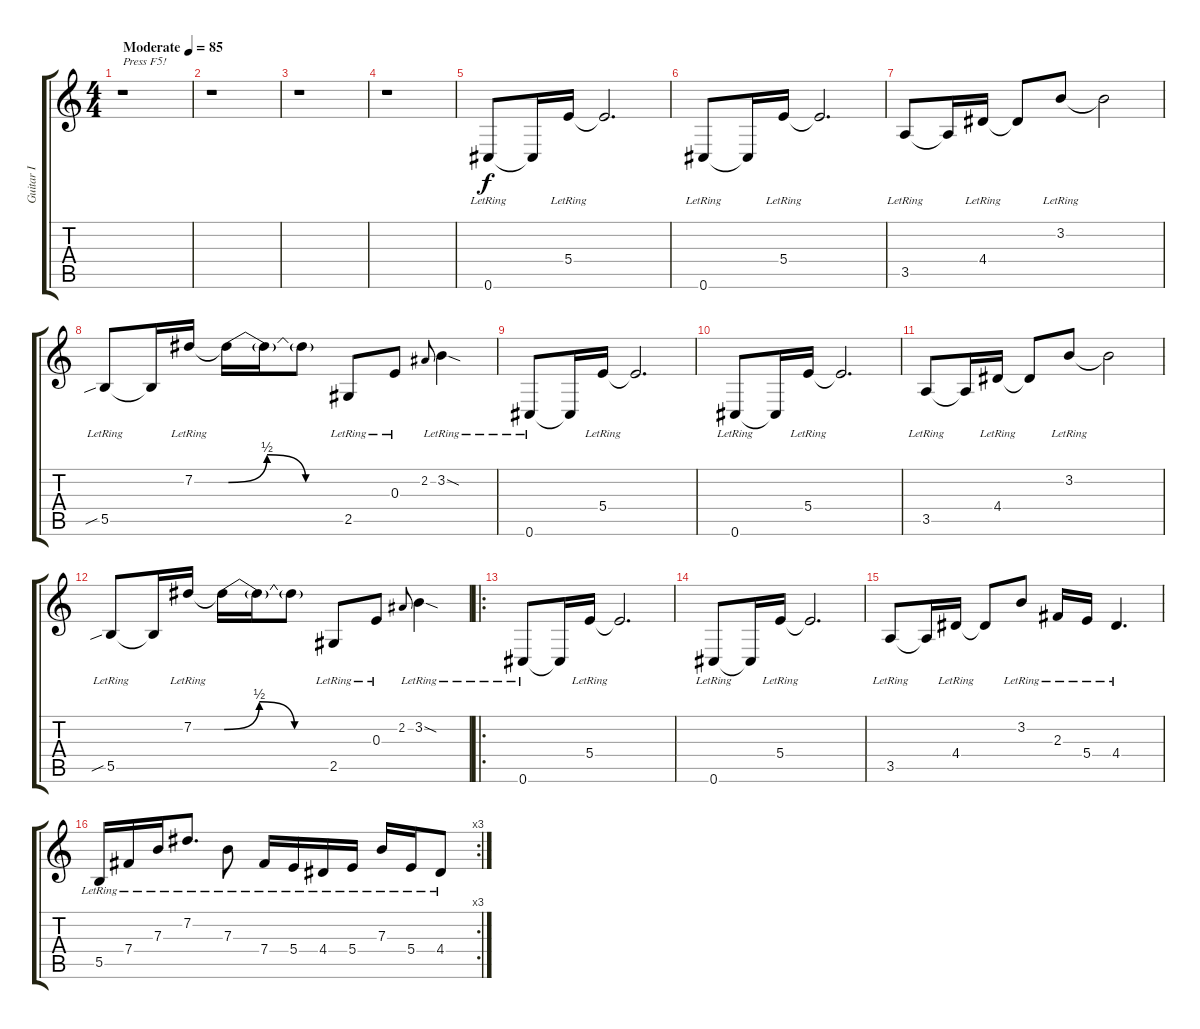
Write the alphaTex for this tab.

\track ("Guitar I" "Guitar I") {instrument electricguitarjazz}
\staff {score tabs}
\tuning (Db4 Ab3 E3 B2 Gb2 Db2) {hide}
\ts (4 4)
\tempo (85 "Moderate")
\clef g2
\ks c
r.1{txt "Press F5!" dy f instrument electricguitarjazz} |
r.1 |
r.1 |
r.1 |
0.6{lr}.8 0.6{t}.16 5.4{lr}.16 5.4{t}.2{d} |
0.6{lr}.8 0.6{t}.16 5.4{lr}.16 5.4{t}.2{d} |
3.5{lr}.8 3.5{t}.16 4.4{lr}.16 4.4{t}.8 3.2{lr}.8 3.2{t}.2 |
5.5{sib lr}.8 5.5{t}.16 7.2{lr}.16 7.2{be (custom 0 0 20 2 40 0 60 0) t}.16 7.2{t}.16 7.2{t}.8 2.5{lr}.8 0.3{lr}.8 2.2.8{gr onbeat} 3.2{sod lr}.4 |
0.6{lr}.8 0.6{t}.16 5.4{lr}.16 5.4{t}.2{d} |
0.6{lr}.8 0.6{t}.16 5.4{lr}.16 5.4{t}.2{d} |
3.5{lr}.8 3.5{t}.16 4.4{lr}.16 4.4{t}.8 3.2{lr}.8 3.2{t}.2 |
5.5{sib lr}.8 5.5{t}.16 7.2{lr}.16 7.2{be (custom 0 0 20 2 40 0 60 0) t}.16 7.2{t}.16 7.2{t}.8 2.5{lr}.8 0.3{lr}.8 2.2.8{gr onbeat} 3.2{sod lr}.4 |
\ro
0.6{lr}.8 0.6{t}.16 5.4{lr}.16 5.4{t}.2{d} |
0.6{lr}.8 0.6{t}.16 5.4{lr}.16 5.4{t}.2{d} |
3.5{lr}.8 3.5{t}.16 4.4{lr}.16 4.4{t}.8 3.2{lr}.8 2.3{lr}.16 5.4{lr}.16 4.4{lr}.4{d} |
\rc 3
5.5{lr}.16 7.4{lr}.16 7.3{lr}.16 7.2{lr}.8{d} 7.3{lr}.8 7.4{lr}.16 5.4{lr}.16 4.4{lr}.16 5.4{lr}.16 7.3{lr}.16 5.4{lr}.16 4.4{lr}.8
